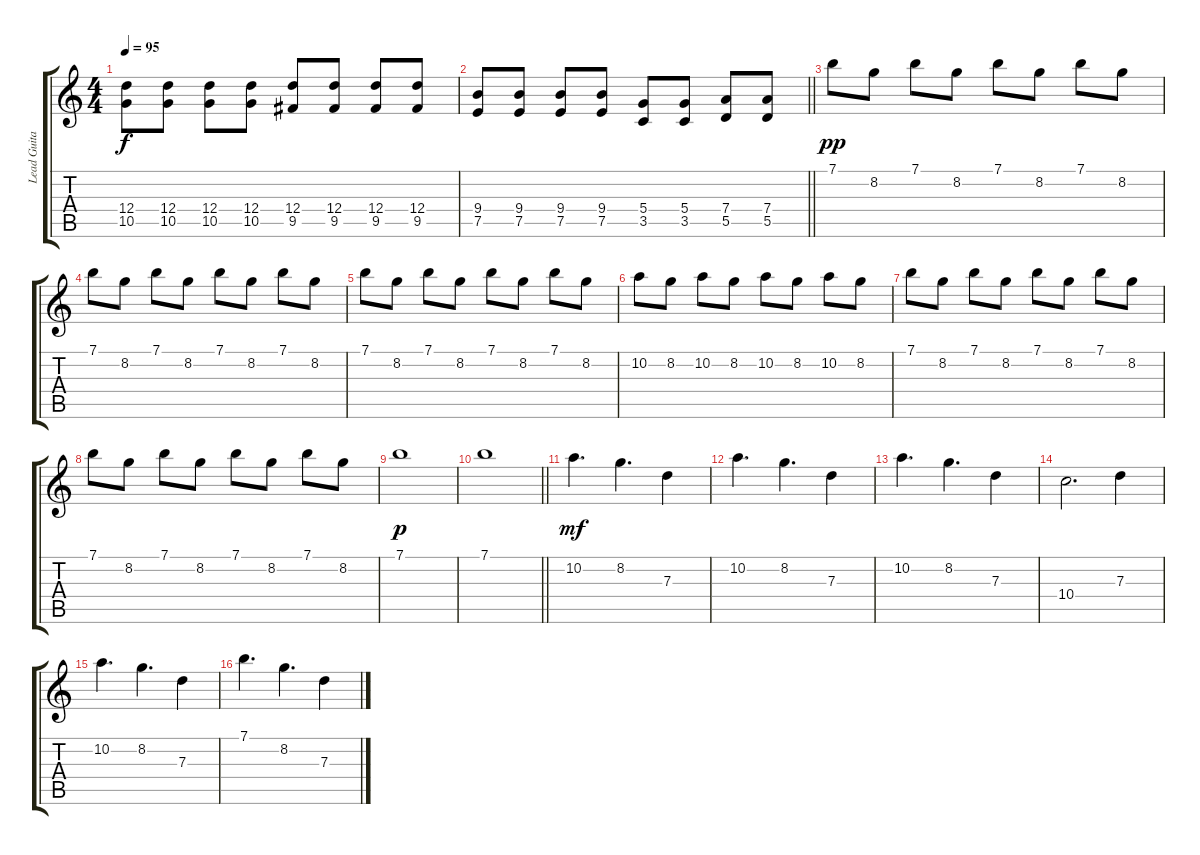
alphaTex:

\track ("Lead Guitar" "Lead Guita") {instrument overdrivenguitar}
\staff {score tabs}
\tuning (E4 B3 G3 D3 A2 E2) {hide}
\ts (4 4)
\tempo 95
\clef g2
\ks c
(12.4 10.5).8{dy f} (12.4 10.5).8 (12.4 10.5).8 (12.4 10.5).8 (12.4 9.5).8 (12.4 9.5).8 (12.4 9.5).8 (12.4 9.5).8 |
\barLineRight lightlight
(9.4 7.5).8 (9.4 7.5).8 (9.4 7.5).8 (9.4 7.5).8 (5.4 3.5).8 (5.4 3.5).8 (7.4 5.5).8 (7.4 5.5).8 |
7.1.8{dy pp instrument overdrivenguitar} 8.2.8 7.1.8 8.2.8 7.1.8 8.2.8 7.1.8 8.2.8 |
7.1.8 8.2.8 7.1.8 8.2.8 7.1.8 8.2.8 7.1.8 8.2.8 |
7.1.8 8.2.8 7.1.8 8.2.8 7.1.8 8.2.8 7.1.8 8.2.8 |
10.2.8 8.2.8 10.2.8 8.2.8 10.2.8 8.2.8 10.2.8 8.2.8 |
7.1.8 8.2.8 7.1.8 8.2.8 7.1.8 8.2.8 7.1.8 8.2.8 |
7.1.8 8.2.8 7.1.8 8.2.8 7.1.8 8.2.8 7.1.8 8.2.8 |
7.1.1{dy p} |
\barLineRight lightlight
7.1.1 |
10.2.4{d dy mf} 8.2.4{d} 7.3.4 |
10.2.4{d} 8.2.4{d} 7.3.4 |
10.2.4{d} 8.2.4{d} 7.3.4 |
10.4.2{d} 7.3.4 |
10.2.4{d} 8.2.4{d} 7.3.4 |
7.1.4{d} 8.2.4{d} 7.3.4
